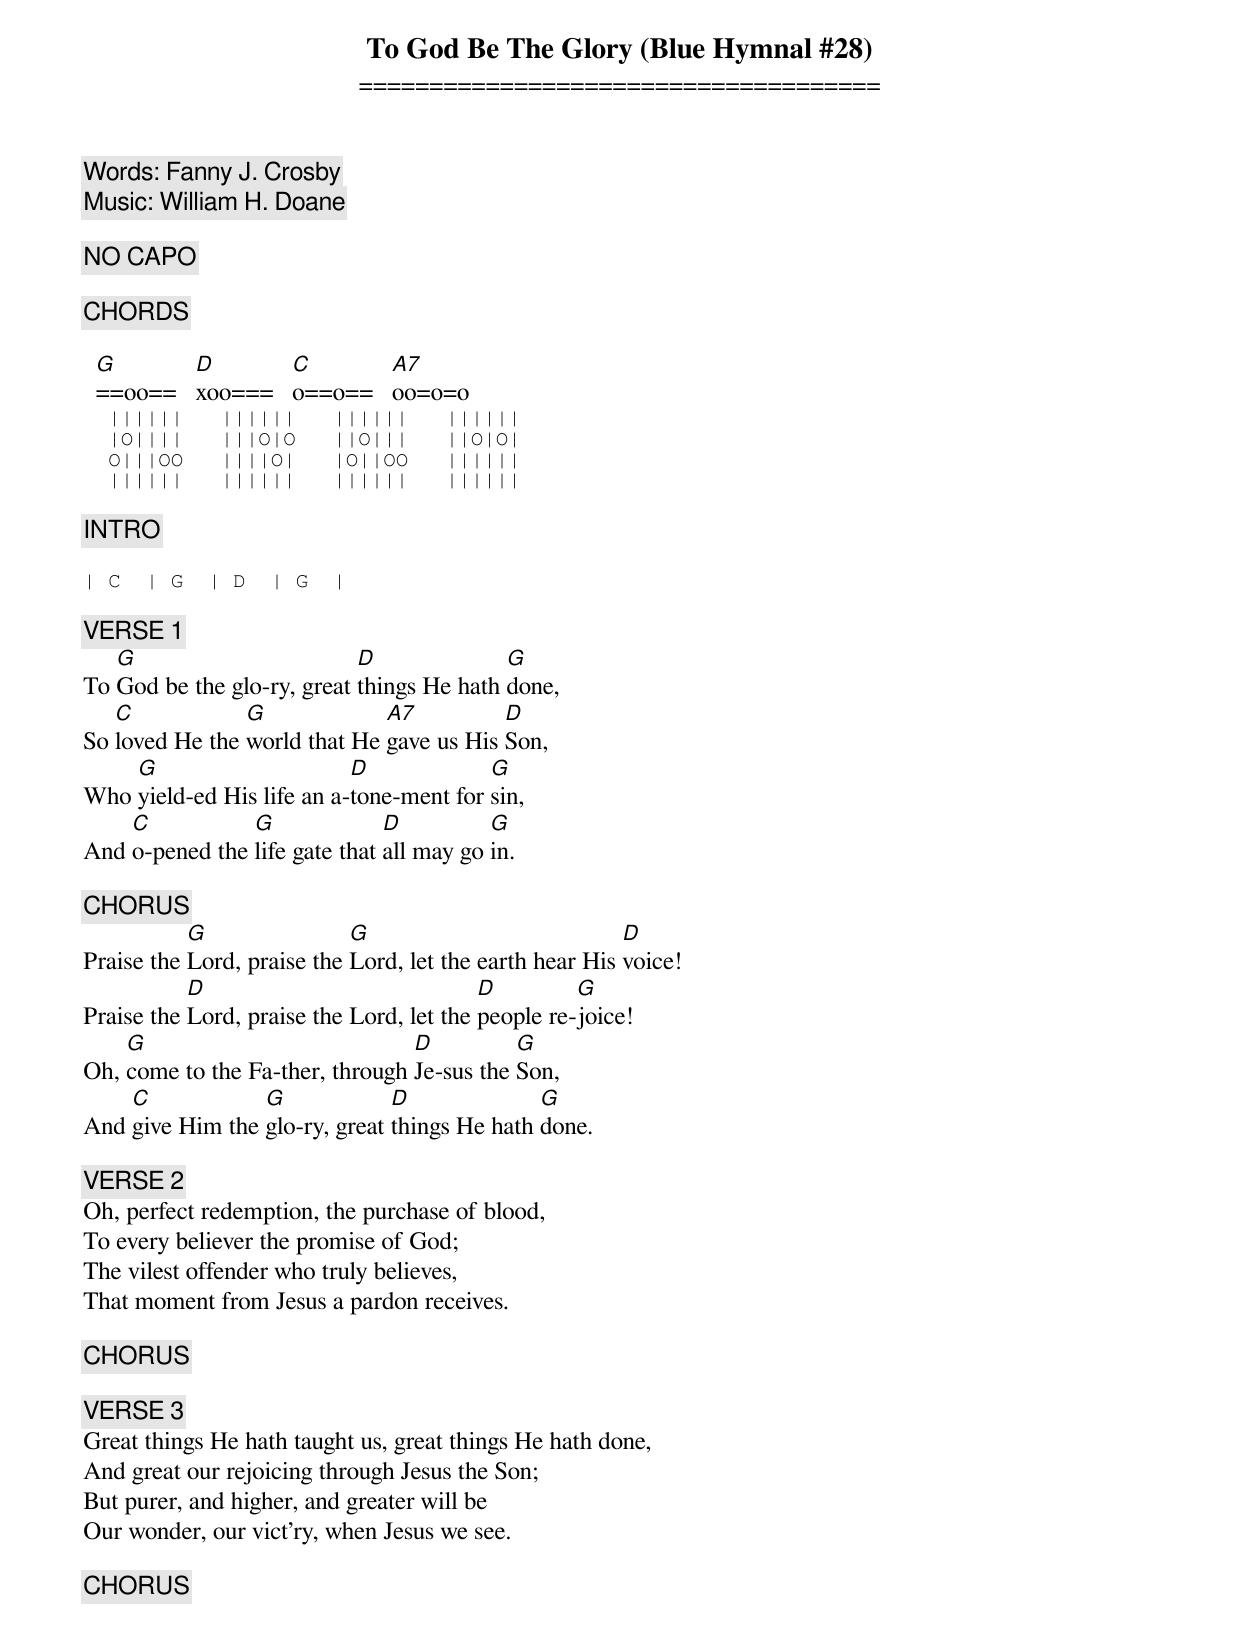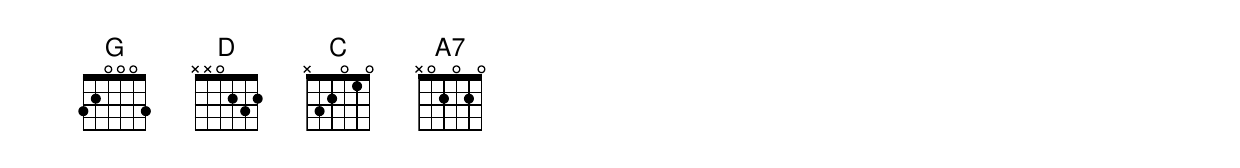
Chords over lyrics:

To God Be The Glory (Blue Hymnal #28)
=====================================
Words: Fanny J. Crosby
Music: William H. Doane

[ NO CAPO ]

[ CHORDS ]

  G        D        C        A7
  ==oo==   xoo===   o==o==   oo=o=o
  ||||||   ||||||   ||||||   ||||||
  |O||||   |||O|O   ||O|||   ||O|O|
  O|||OO   ||||O|   |O||OO   ||||||
  ||||||   ||||||   ||||||   ||||||

[ INTRO ]

| C  | G  | D  | G  |

[ VERSE 1 ]
   G                        D              G
To God be the glo-ry, great things He hath done,
   C            G             A7          D
So loved He the world that He gave us His Son,
    G                      D             G
Who yield-ed His life an a-tone-ment for sin,
    C           G              D          G
And o-pened the life gate that all may go in.

[ CHORUS ]
           G                G                            D
Praise the Lord, praise the Lord, let the earth hear His voice!
           D                              D         G
Praise the Lord, praise the Lord, let the people re-joice!
    G                            D          G
Oh, come to the Fa-ther, through Je-sus the Son,
    C            G             D              G
And give Him the glo-ry, great things He hath done.

[ VERSE 2 ]
Oh, perfect redemption, the purchase of blood,
To every believer the promise of God;
The vilest offender who truly believes,
That moment from Jesus a pardon receives.

[ CHORUS ]

[ VERSE 3 ]
Great things He hath taught us, great things He hath done,
And great our rejoicing through Jesus the Son;
But purer, and higher, and greater will be
Our wonder, our vict'ry, when Jesus we see.

[ CHORUS ]
